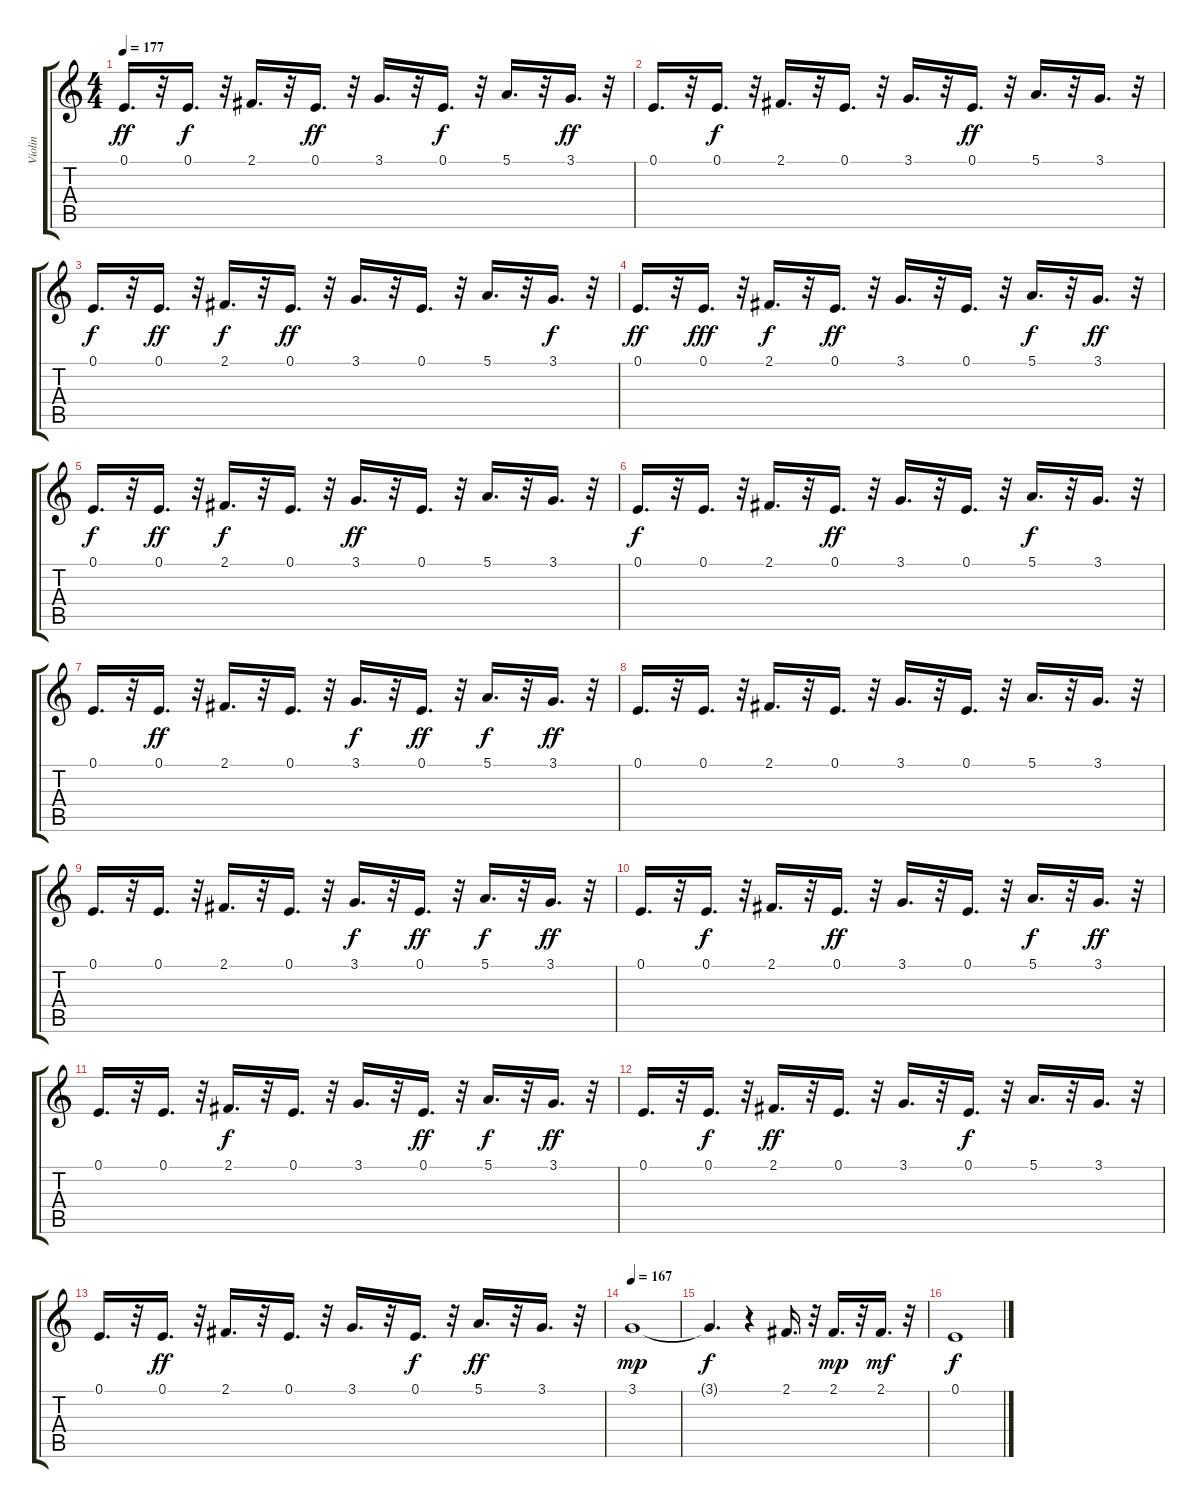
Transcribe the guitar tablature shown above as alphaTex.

\track ("Violin" "Violin") {instrument stringensemble1}
\staff {score tabs}
\tuning (E4 B3 G3 D3 A2 E2) {hide}
\ts (4 4)
\tempo 177
\clef g2
\ks c
0.1.16{d dy ff} r.32 0.1.16{d dy f} r.32 2.1.16{d} r.32 0.1.16{d dy ff} r.32 3.1.16{d} r.32 0.1.16{d dy f} r.32 5.1.16{d} r.32 3.1.16{d dy ff} r.32 |
0.1.16{d} r.32 0.1.16{d dy f} r.32 2.1.16{d} r.32 0.1.16{d} r.32 3.1.16{d} r.32 0.1.16{d dy ff} r.32 5.1.16{d} r.32 3.1.16{d} r.32 |
0.1.16{d dy f} r.32 0.1.16{d dy ff} r.32 2.1.16{d dy f} r.32 0.1.16{d dy ff} r.32 3.1.16{d} r.32 0.1.16{d} r.32 5.1.16{d} r.32 3.1.16{d dy f} r.32 |
0.1.16{d dy ff} r.32 0.1.16{d dy fff} r.32 2.1.16{d dy f} r.32 0.1.16{d dy ff} r.32 3.1.16{d} r.32 0.1.16{d} r.32 5.1.16{d dy f} r.32 3.1.16{d dy ff} r.32 |
0.1.16{d dy f} r.32 0.1.16{d dy ff} r.32 2.1.16{d dy f} r.32 0.1.16{d} r.32 3.1.16{d dy ff} r.32 0.1.16{d} r.32 5.1.16{d} r.32 3.1.16{d} r.32 |
0.1.16{d dy f} r.32 0.1.16{d} r.32 2.1.16{d} r.32 0.1.16{d dy ff} r.32 3.1.16{d} r.32 0.1.16{d} r.32 5.1.16{d dy f} r.32 3.1.16{d} r.32 |
0.1.16{d} r.32 0.1.16{d dy ff} r.32 2.1.16{d} r.32 0.1.16{d} r.32 3.1.16{d dy f} r.32 0.1.16{d dy ff} r.32 5.1.16{d dy f} r.32 3.1.16{d dy ff} r.32 |
0.1.16{d} r.32 0.1.16{d} r.32 2.1.16{d} r.32 0.1.16{d} r.32 3.1.16{d} r.32 0.1.16{d} r.32 5.1.16{d} r.32 3.1.16{d} r.32 |
0.1.16{d} r.32 0.1.16{d} r.32 2.1.16{d} r.32 0.1.16{d} r.32 3.1.16{d dy f} r.32 0.1.16{d dy ff} r.32 5.1.16{d dy f} r.32 3.1.16{d dy ff} r.32 |
0.1.16{d} r.32 0.1.16{d dy f} r.32 2.1.16{d} r.32 0.1.16{d dy ff} r.32 3.1.16{d} r.32 0.1.16{d} r.32 5.1.16{d dy f} r.32 3.1.16{d dy ff} r.32 |
0.1.16{d} r.32 0.1.16{d} r.32 2.1.16{d dy f} r.32 0.1.16{d} r.32 3.1.16{d} r.32 0.1.16{d dy ff} r.32 5.1.16{d dy f} r.32 3.1.16{d dy ff} r.32 |
0.1.16{d} r.32 0.1.16{d dy f} r.32 2.1.16{d dy ff} r.32 0.1.16{d} r.32 3.1.16{d} r.32 0.1.16{d dy f} r.32 5.1.16{d} r.32 3.1.16{d} r.32 |
0.1.16{d} r.32 0.1.16{d dy ff} r.32 2.1.16{d} r.32 0.1.16{d} r.32 3.1.16{d} r.32 0.1.16{d dy f} r.32 5.1.16{d dy ff} r.32 3.1.16{d} r.32 |
\tempo 167
3.1.1{dy mp} |
3.1{t}.4{d dy f} r.4 2.1.16{d} r.32 2.1.16{d dy mp} r.32 2.1.16{d dy mf} r.32 |
0.1.1{dy f}
